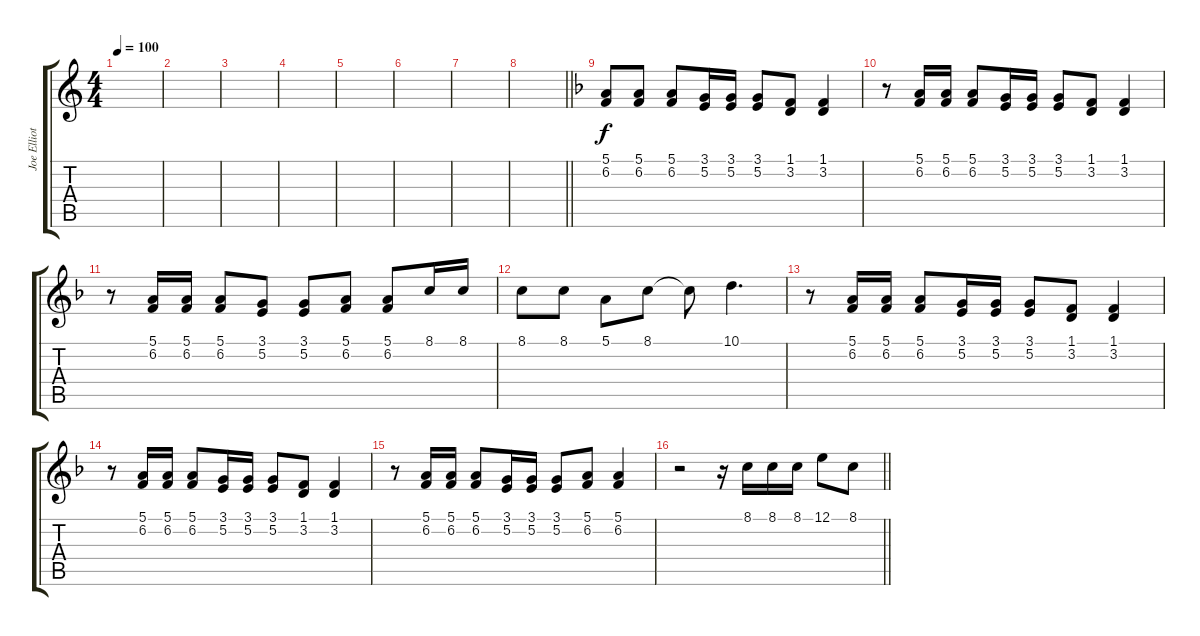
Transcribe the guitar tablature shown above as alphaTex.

\track ("Joe Elliott" "Joe Elliot") {instrument lead1square}
\staff {score tabs}
\tuning (E4 B3 G3 D3 A2 E2) {hide}
\ts (4 4)
\tempo 100
\clef g2
\ks aminor
|
|
|
|
|
|
|
\barLineRight lightlight
|
\ks dminor
(5.1 6.2).8 (5.1 6.2).8 (5.1 6.2).8 (3.1 5.2).16 (3.1 5.2).16 (3.1 5.2).8 (1.1 3.2).8 (1.1 3.2).4 |
r.8 (5.1 6.2).16 (5.1 6.2).16 (5.1 6.2).8 (3.1 5.2).16 (3.1 5.2).16 (3.1 5.2).8 (1.1 3.2).8 (1.1 3.2).4 |
r.8 (5.1 6.2).16 (5.1 6.2).16 (5.1 6.2).8 (3.1 5.2).8 (3.1 5.2).8 (5.1 6.2).8 (5.1 6.2).8 8.1.16 8.1.16 |
8.1.8 8.1.8 5.1.8 8.1.8 8.1{t}.8 10.1.4{d} |
r.8 (5.1 6.2).16 (5.1 6.2).16 (5.1 6.2).8 (3.1 5.2).16 (3.1 5.2).16 (3.1 5.2).8 (1.1 3.2).8 (1.1 3.2).4 |
r.8 (5.1 6.2).16 (5.1 6.2).16 (5.1 6.2).8 (3.1 5.2).16 (3.1 5.2).16 (3.1 5.2).8 (1.1 3.2).8 (1.1 3.2).4 |
r.8 (5.1 6.2).16 (5.1 6.2).16 (5.1 6.2).8 (3.1 5.2).16 (3.1 5.2).16 (3.1 5.2).8 (5.1 6.2).8 (5.1 6.2).4 |
\barLineRight lightlight
r.2 r.16 8.1.16 8.1.16 8.1.16 12.1.8 8.1.8
